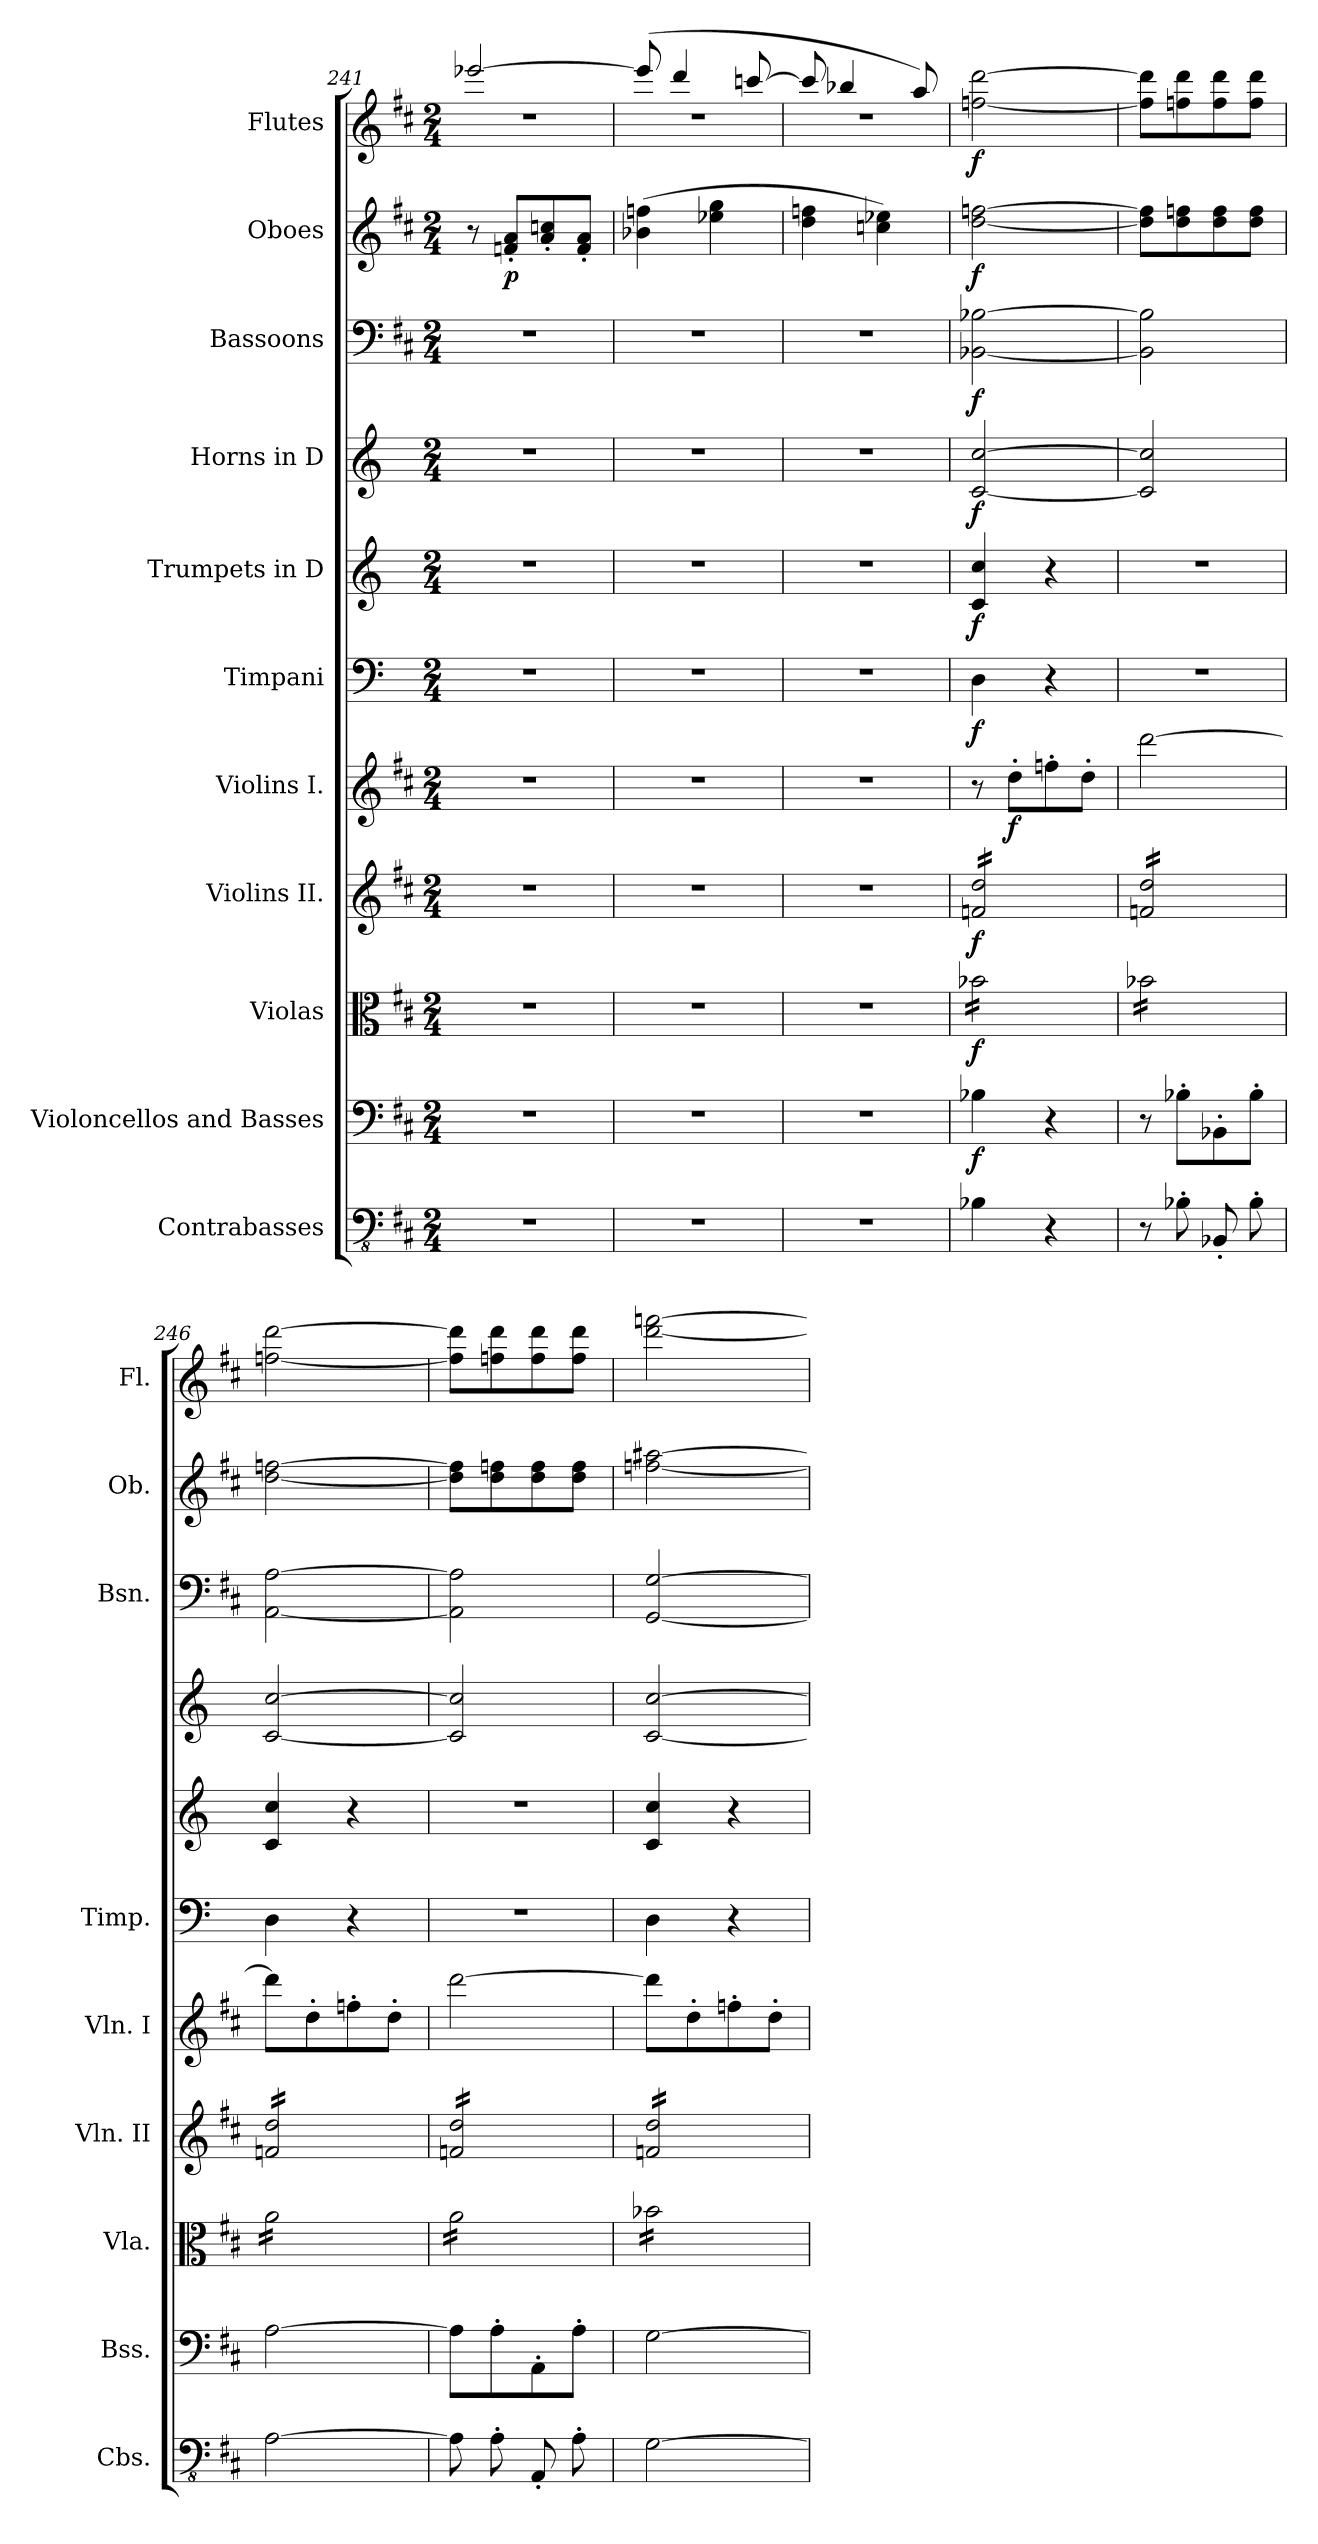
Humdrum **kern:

**kern	**kern	**dynam	**kern	**dynam	**kern	**dynam	**kern	**dynam	**kern	**dynam	**kern	**dynam	**kern	**dynam	**kern	**dynam	**kern	**dynam	**kern	**dynam
*part11	*part10	*part10	*part9	*part9	*part8	*part8	*part7	*part7	*part6	*part6	*part5	*part5	*part4	*part4	*part3	*part3	*part2	*part2	*part1	*part1
*staff11	*staff10	*staff10	*staff9	*staff9	*staff8	*staff8	*staff7	*staff7	*staff6	*staff6	*staff5	*staff5	*staff4	*staff4	*staff3	*staff3	*staff2	*staff2	*staff1	*staff1
*I"Contrabasses	*I"Violoncellos and Basses	*	*I"Violas	*	*I"Violins II.	*	*I"Violins I.	*	*I"Timpani	*	*I"Trumpets in D	*	*I"Horns in D	*	*I"Bassoons	*	*I"Oboes	*	*I"Flutes	*
*I'Cbs.	*I'Bss.	*	*I'Vla.	*	*I'Vln. II	*	*I'Vln. I	*	*I'Timp.	*	*	*	*	*	*I'Bsn.	*	*I'Ob.	*	*I'Fl.	*
*clefFv4	*clefF4	*	*clefC3	*	*clefG2	*	*clefG2	*	*clefF4	*	*clefG2	*	*clefG2	*	*clefF4	*	*clefG2	*	*clefG2	*
*	*	*	*	*	*	*	*	*	*	*	*ITrd-1c-2	*	*ITrd6c10	*	*	*	*	*	*	*
*k[f#c#]	*k[f#c#]	*	*k[f#c#]	*	*k[f#c#]	*	*k[f#c#]	*	*k[]	*	*k[f#c#]	*	*k[f#c#]	*	*k[f#c#]	*	*k[f#c#]	*	*k[f#c#]	*
*M2/4	*M2/4	*	*M2/4	*	*M2/4	*	*M2/4	*	*M2/4	*	*M2/4	*	*M2/4	*	*M2/4	*	*M2/4	*	*M2/4	*
=241	=241	=241	=241	=241	=241	=241	=241	=241	=241	=241	=241	=241	=241	=241	=241	=241	=241	=241	=241	=241
*	*	*	*	*	*	*	*	*	*	*	*	*	*	*	*	*	*	*	*^	*
2r	2r	.	2r	.	2r	.	2r	.	2r	.	2r	.	2r	.	2r	.	8r	.	[2eee-X/	2rdd	.
!	!	!	!	!	!	!	!	!	!	!	!	!	!	!	!	!	!	!LO:DY:b	!	!	!
.	.	.	.	.	.	.	.	.	.	.	.	.	.	.	.	.	8fn/' 8a/'L	p	.	.	.
.	.	.	.	.	.	.	.	.	.	.	.	.	.	.	.	.	8a/' 8ccn/'	.	.	.	.
.	.	.	.	.	.	.	.	.	.	.	.	.	.	.	.	.	8f/' 8a/'J	.	.	.	.
=242	=242	=242	=242	=242	=242	=242	=242	=242	=242	=242	=242	=242	=242	=242	=242	=242	=242	=242	=242	=242	=242
2r	2r	.	2r	.	2r	.	2r	.	2r	.	2r	.	2r	.	2r	.	(>4b-X\ 4ffn\	.	(>8eee-/]	2rdd	.
.	.	.	.	.	.	.	.	.	.	.	.	.	.	.	.	.	.	.	4ddd/	.	.
.	.	.	.	.	.	.	.	.	.	.	.	.	.	.	.	.	4ee-X\ 4gg\	.	.	.	.
.	.	.	.	.	.	.	.	.	.	.	.	.	.	.	.	.	.	.	[8cccn/	.	.
=243	=243	=243	=243	=243	=243	=243	=243	=243	=243	=243	=243	=243	=243	=243	=243	=243	=243	=243	=243	=243	=243
2r	2r	.	2r	.	2r	.	2r	.	2r	.	2r	.	2r	.	2r	.	4dd\ 4ffn\	.	8ccc/]	2rdd	.
.	.	.	.	.	.	.	.	.	.	.	.	.	.	.	.	.	.	.	4bb-X/	.	.
.	.	.	.	.	.	.	.	.	.	.	.	.	.	.	.	.	4ccn\ 4ee-X\)	.	.	.	.
.	.	.	.	.	.	.	.	.	.	.	.	.	.	.	.	.	.	.	8aa/)	.	.
*	*	*	*	*	*	*	*	*	*	*	*	*	*	*	*	*	*	*	*v	*v	*
=244	=244	=244	=244	=244	=244	=244	=244	=244	=244	=244	=244	=244	=244	=244	=244	=244	=244	=244	=244	=244
!	!	!LO:DY:b	!	!LO:DY:b	!	!LO:DY:b	!	!	!	!LO:DY:b	!	!LO:DY:b	!	!LO:DY:b	!	!LO:DY:b	!	!LO:DY:b	!	!LO:DY:b
*	*	*	*tremolo	*	*	*	*	*	*	*	*	*	*	*	*	*	*	*	*	*
*	*	*	*	*	*tremolo	*	*	*	*	*	*	*	*	*	*	*	*	*	*	*
4BB-X\	4B-X\	f	16b-X\LL	f	16fn/ 16dd/LL	f	8r	.	4D\	f	4d/ 4dd/	f	[2D/ [2d/	f	[2BB-X\ [2B-X\	f	[2dd\ [2ffn\	f	[2ffn\ [2ddd\	f
.	.	.	16b-X\	.	16fn/ 16dd/	.	.	.	.	.	.	.	.	.	.	.	.	.	.	.
!	!	!	!	!	!	!	!	!LO:DY:b	!	!	!	!	!	!	!	!	!	!	!	!
.	.	.	16b-X\	.	16fn/ 16dd/	.	8dd'\L	f	.	.	.	.	.	.	.	.	.	.	.	.
.	.	.	16b-X\	.	16fn/ 16dd/	.	.	.	.	.	.	.	.	.	.	.	.	.	.	.
4r	4r	.	16b-X\	.	16fn/ 16dd/	.	8ffn'\	.	4r	.	4r	.	.	.	.	.	.	.	.	.
.	.	.	16b-X\	.	16fn/ 16dd/	.	.	.	.	.	.	.	.	.	.	.	.	.	.	.
.	.	.	16b-X\	.	16fn/ 16dd/	.	8dd'\J	.	.	.	.	.	.	.	.	.	.	.	.	.
.	.	.	16b-X\JJ	.	16fn/ 16dd/JJ	.	.	.	.	.	.	.	.	.	.	.	.	.	.	.
=245	=245	=245	=245	=245	=245	=245	=245	=245	=245	=245	=245	=245	=245	=245	=245	=245	=245	=245	=245	=245
8r	8r	.	16b-X\LL	.	16fn/ 16dd/LL	.	[2ddd\	.	2r	.	2r	.	2D/] 2d/]	.	2BB-\] 2B-\]	.	8dd\] 8ff\]L	.	8ff\] 8ddd\]L	.
.	.	.	16b-X\	.	16fn/ 16dd/	.	.	.	.	.	.	.	.	.	.	.	.	.	.	.
8BB-X'\	8B-X'\L	.	16b-X\	.	16fn/ 16dd/	.	.	.	.	.	.	.	.	.	.	.	8dd\ 8ffn\	.	8ffn\ 8ddd\	.
.	.	.	16b-X\	.	16fn/ 16dd/	.	.	.	.	.	.	.	.	.	.	.	.	.	.	.
8BBB-X'/	8BB-X'\	.	16b-X\	.	16fn/ 16dd/	.	.	.	.	.	.	.	.	.	.	.	8dd\ 8ff\	.	8ff\ 8ddd\	.
.	.	.	16b-X\	.	16fn/ 16dd/	.	.	.	.	.	.	.	.	.	.	.	.	.	.	.
8BB-'\	8B-'\J	.	16b-X\	.	16fn/ 16dd/	.	.	.	.	.	.	.	.	.	.	.	8dd\ 8ff\J	.	8ff\ 8ddd\J	.
.	.	.	16b-X\JJ	.	16fn/ 16dd/JJ	.	.	.	.	.	.	.	.	.	.	.	.	.	.	.
!!LO:LB:g=z
=246	=246	=246	=246	=246	=246	=246	=246	=246	=246	=246	=246	=246	=246	=246	=246	=246	=246	=246	=246	=246
[2AA\	[2A\	.	16a\LL	.	16fn/ 16dd/LL	.	8ddd\L]	.	4D\	.	4d/ 4dd/	.	[2D/ [2d/	.	[2AA\ [2A\	.	[2dd\ [2ffn\	.	[2ffn\ [2ddd\	.
.	.	.	16a\	.	16fn/ 16dd/	.	.	.	.	.	.	.	.	.	.	.	.	.	.	.
.	.	.	16a\	.	16fn/ 16dd/	.	8dd'\	.	.	.	.	.	.	.	.	.	.	.	.	.
.	.	.	16a\	.	16fn/ 16dd/	.	.	.	.	.	.	.	.	.	.	.	.	.	.	.
.	.	.	16a\	.	16fn/ 16dd/	.	8ffn'\	.	4r	.	4r	.	.	.	.	.	.	.	.	.
.	.	.	16a\	.	16fn/ 16dd/	.	.	.	.	.	.	.	.	.	.	.	.	.	.	.
.	.	.	16a\	.	16fn/ 16dd/	.	8dd'\J	.	.	.	.	.	.	.	.	.	.	.	.	.
.	.	.	16a\JJ	.	16fn/ 16dd/JJ	.	.	.	.	.	.	.	.	.	.	.	.	.	.	.
=247	=247	=247	=247	=247	=247	=247	=247	=247	=247	=247	=247	=247	=247	=247	=247	=247	=247	=247	=247	=247
8AA\]	8A\L]	.	16a\LL	.	16fn/ 16dd/LL	.	[2ddd\	.	2r	.	2r	.	2D/] 2d/]	.	2AA\] 2A\]	.	8dd\] 8ff\]L	.	8ff\] 8ddd\]L	.
.	.	.	16a\	.	16fn/ 16dd/	.	.	.	.	.	.	.	.	.	.	.	.	.	.	.
8AA'\	8A'\	.	16a\	.	16fn/ 16dd/	.	.	.	.	.	.	.	.	.	.	.	8dd\ 8ffn\	.	8ffn\ 8ddd\	.
.	.	.	16a\	.	16fn/ 16dd/	.	.	.	.	.	.	.	.	.	.	.	.	.	.	.
8AAA'/	8AA'\	.	16a\	.	16fn/ 16dd/	.	.	.	.	.	.	.	.	.	.	.	8dd\ 8ff\	.	8ff\ 8ddd\	.
.	.	.	16a\	.	16fn/ 16dd/	.	.	.	.	.	.	.	.	.	.	.	.	.	.	.
8AA'\	8A'\J	.	16a\	.	16fn/ 16dd/	.	.	.	.	.	.	.	.	.	.	.	8dd\ 8ff\J	.	8ff\ 8ddd\J	.
.	.	.	16a\JJ	.	16fn/ 16dd/JJ	.	.	.	.	.	.	.	.	.	.	.	.	.	.	.
=248	=248	=248	=248	=248	=248	=248	=248	=248	=248	=248	=248	=248	=248	=248	=248	=248	=248	=248	=248	=248
[2GG\	[2G\	.	16b-X\LL	.	16fn/ 16dd/LL	.	8ddd\L]	.	4D\	.	4d/ 4dd/	.	[2D/ [2d/	.	[2GG/ [2G/	.	[2ffn\ [2aa#X\	.	[2ddd\ [2fffn\	.
.	.	.	16b-X\	.	16fn/ 16dd/	.	.	.	.	.	.	.	.	.	.	.	.	.	.	.
.	.	.	16b-X\	.	16fn/ 16dd/	.	8dd'\	.	.	.	.	.	.	.	.	.	.	.	.	.
.	.	.	16b-X\	.	16fn/ 16dd/	.	.	.	.	.	.	.	.	.	.	.	.	.	.	.
.	.	.	16b-X\	.	16fn/ 16dd/	.	8ffn'\	.	4r	.	4r	.	.	.	.	.	.	.	.	.
.	.	.	16b-X\	.	16fn/ 16dd/	.	.	.	.	.	.	.	.	.	.	.	.	.	.	.
.	.	.	16b-X\	.	16fn/ 16dd/	.	8dd'\J	.	.	.	.	.	.	.	.	.	.	.	.	.
.	.	.	16b-X\JJ	.	16fn/ 16dd/JJ	.	.	.	.	.	.	.	.	.	.	.	.	.	.	.
*	*	*	*	*	*Xtremolo	*	*	*	*	*	*	*	*	*	*	*	*	*	*	*
*	*	*	*Xtremolo	*	*	*	*	*	*	*	*	*	*	*	*	*	*	*	*	*
=	=	=	=	=	=	=	=	=	=	=	=	=	=	=	=	=	=	=	=	=
*-	*-	*-	*-	*-	*-	*-	*-	*-	*-	*-	*-	*-	*-	*-	*-	*-	*-	*-	*-	*-
